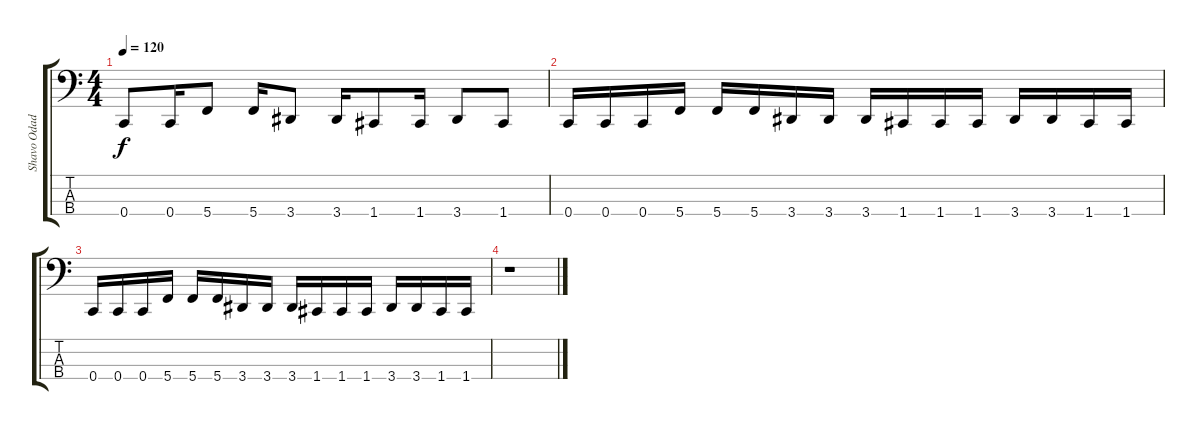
\track ("Shavo Odadjian" "Shavo Odad") {instrument electricbassfinger}
\staff {score tabs}
\tuning (F2 C2 G1 C1) {hide}
\ts (4 4)
\tempo 120
\clef f4
\ks c
0.4.8{dy f} 0.4.16 5.4.8 5.4.16 3.4.8 3.4.16 1.4.8 1.4.16 3.4.8 1.4.8 |
0.4.16 0.4.16 0.4.16 5.4.16 5.4.16 5.4.16 3.4.16 3.4.16 3.4.16 1.4.16 1.4.16 1.4.16 3.4.16 3.4.16 1.4.16 1.4.16 |
0.4.16 0.4.16 0.4.16 5.4.16 5.4.16 5.4.16 3.4.16 3.4.16 3.4.16 1.4.16 1.4.16 1.4.16 3.4.16 3.4.16 1.4.16 1.4.16 |
r.1
